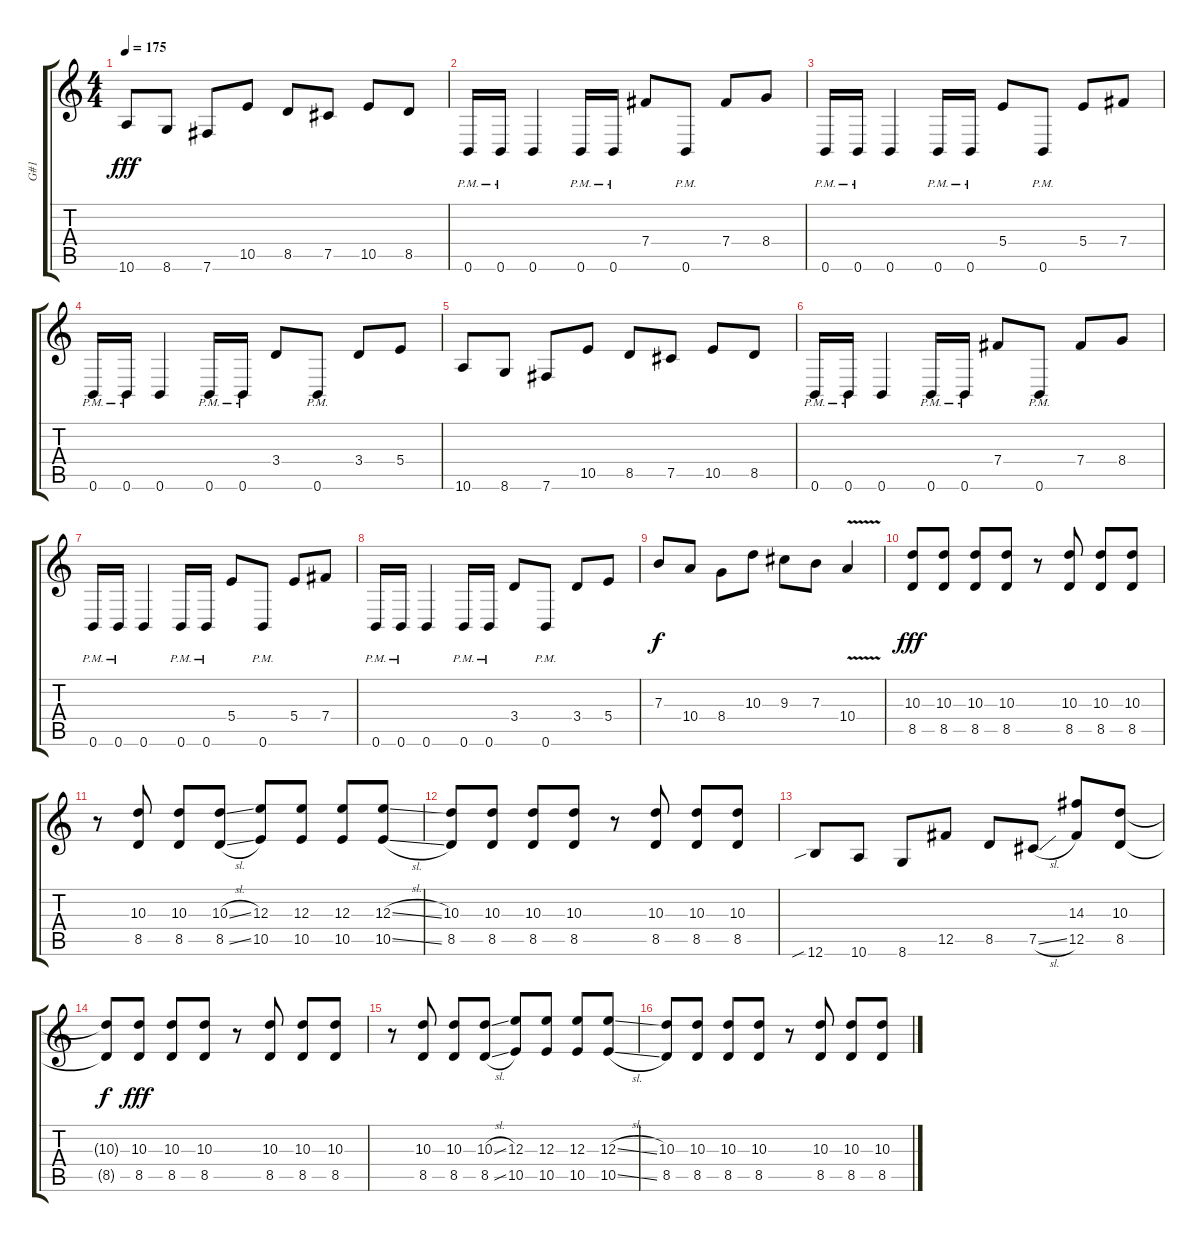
\track ("G#1" "G#1") {instrument overdrivenguitar}
\staff {score tabs}
\tuning (Db4 Ab3 E3 B2 Gb2 B1) {hide}
\ts (4 4)
\tempo 175
\clef g2
\ks c
10.6.8{dy fff} 8.6.8 7.6.8 10.5.8 8.5.8 7.5.8 10.5.8 8.5.8 |
0.6{pm}.16 0.6{pm}.16 0.6.4 0.6{pm}.16 0.6{pm}.16 7.4.8 0.6{pm}.8 7.4.8 8.4.8 |
0.6{pm}.16 0.6{pm}.16 0.6.4 0.6{pm}.16 0.6{pm}.16 5.4.8 0.6{pm}.8 5.4.8 7.4.8 |
0.6{pm}.16 0.6{pm}.16 0.6.4 0.6{pm}.16 0.6{pm}.16 3.4.8 0.6{pm}.8 3.4.8 5.4.8 |
10.6.8 8.6.8 7.6.8 10.5.8 8.5.8 7.5.8 10.5.8 8.5.8 |
0.6{pm}.16 0.6{pm}.16 0.6.4 0.6{pm}.16 0.6{pm}.16 7.4.8 0.6{pm}.8 7.4.8 8.4.8 |
0.6{pm}.16 0.6{pm}.16 0.6.4 0.6{pm}.16 0.6{pm}.16 5.4.8 0.6{pm}.8 5.4.8 7.4.8 |
0.6{pm}.16 0.6{pm}.16 0.6.4 0.6{pm}.16 0.6{pm}.16 3.4.8 0.6{pm}.8 3.4.8 5.4.8 |
7.3.8{dy f} 10.4.8 8.4.8 10.3.8 9.3.8 7.3.8 10.4{v}.4 |
(10.3 8.5).8{dy fff} (10.3 8.5).8 (10.3 8.5).8 (10.3 8.5).8 r.8 (10.3 8.5).8 (10.3 8.5).8 (10.3 8.5).8 |
r.8 (10.3 8.5).8 (10.3 8.5).8 (10.3{sl} 8.5{sl}).8 (12.3 10.5).8 (12.3 10.5).8 (12.3 10.5).8 (12.3{sl} 10.5{sl}).8 |
(10.3 8.5).8 (10.3 8.5).8 (10.3 8.5).8 (10.3 8.5).8 r.8 (10.3 8.5).8 (10.3 8.5).8 (10.3 8.5).8 |
12.6{sib}.8 10.6.8 8.6.8 12.5.8 8.5.8 7.5{sl}.8 (14.3 12.5).8 (10.3 8.5).8 |
(10.3{t} 8.5{t}).8{dy f} (10.3 8.5).8{dy fff} (10.3 8.5).8 (10.3 8.5).8 r.8 (10.3 8.5).8 (10.3 8.5).8 (10.3 8.5).8 |
r.8 (10.3 8.5).8 (10.3 8.5).8 (10.3{sl} 8.5{sl}).8 (12.3 10.5).8 (12.3 10.5).8 (12.3 10.5).8 (12.3{sl} 10.5{sl}).8 |
(10.3 8.5).8 (10.3 8.5).8 (10.3 8.5).8 (10.3 8.5).8 r.8 (10.3 8.5).8 (10.3 8.5).8 (10.3 8.5).8
